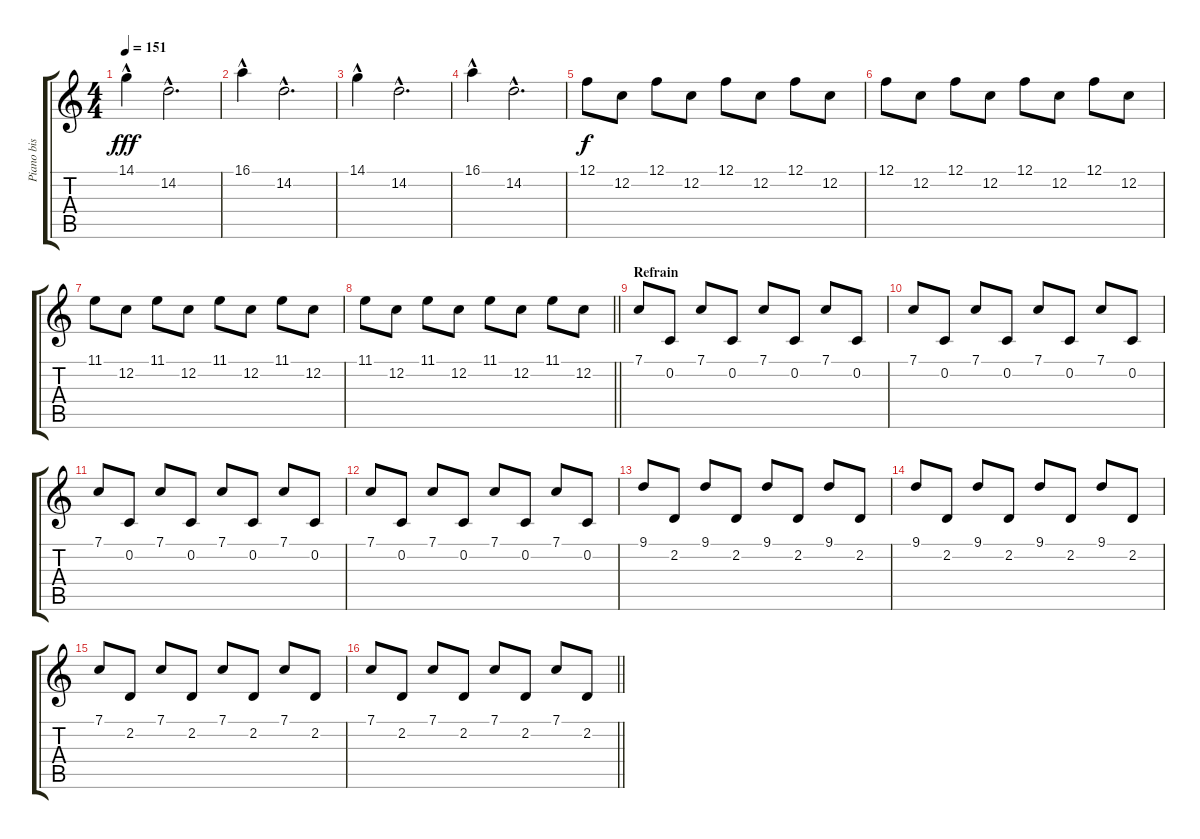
\track ("Piano bis" "Piano bis") {instrument brightacousticpiano}
\staff {score tabs}
\tuning (F4 C4 Ab3 Eb3 Bb2 F2) {hide}
\ts (4 4)
\tempo 151
\clef g2
\ks c
14.1{hac}.4{dy fff volume 16} 14.2{hac}.2{d} |
16.1{hac}.4 14.2{hac}.2{d} |
14.1{hac}.4{volume 16} 14.2{hac}.2{d} |
16.1{hac}.4 14.2{hac}.2{d} |
12.1.8{dy f} 12.2.8 12.1.8 12.2.8 12.1.8 12.2.8 12.1.8 12.2.8 |
12.1.8 12.2.8 12.1.8 12.2.8 12.1.8 12.2.8 12.1.8 12.2.8 |
11.1.8 12.2.8 11.1.8 12.2.8 11.1.8 12.2.8 11.1.8 12.2.8 |
\barLineRight lightlight
11.1.8 12.2.8 11.1.8 12.2.8 11.1.8 12.2.8 11.1.8 12.2.8 |
\section ("" "Refrain")
7.1.8 0.2.8 7.1.8 0.2.8 7.1.8 0.2.8 7.1.8 0.2.8 |
7.1.8 0.2.8 7.1.8 0.2.8 7.1.8 0.2.8 7.1.8 0.2.8 |
7.1.8 0.2.8 7.1.8 0.2.8 7.1.8 0.2.8 7.1.8 0.2.8 |
7.1.8 0.2.8 7.1.8 0.2.8 7.1.8 0.2.8 7.1.8 0.2.8 |
9.1.8 2.2.8 9.1.8 2.2.8 9.1.8 2.2.8 9.1.8 2.2.8 |
9.1.8 2.2.8 9.1.8 2.2.8 9.1.8 2.2.8 9.1.8 2.2.8 |
7.1.8 2.2.8 7.1.8 2.2.8 7.1.8 2.2.8 7.1.8 2.2.8 |
\barLineRight lightlight
7.1.8 2.2.8 7.1.8 2.2.8 7.1.8 2.2.8 7.1.8 2.2.8
